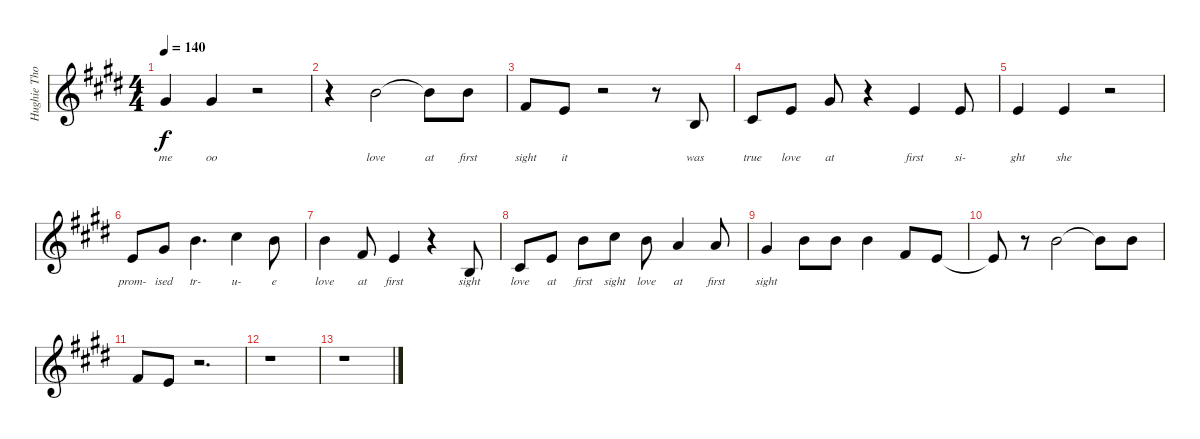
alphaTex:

\track ("Hughie Thomasson Vocals" "Hughie Tho") {instrument violin}
\staff {score}
\tuning (E4 B3 G3 D3 A2 E2) {hide}
\ts (4 4)
\tempo 140
\clef g2
\ks e
9.2.4{lyrics (0 "me") lyrics (1 "") lyrics (2 "") lyrics (3 "") lyrics (4 "") dy f} 9.2.4{lyrics (0 "oo") lyrics (1 "") lyrics (2 "") lyrics (3 "") lyrics (4 "")} r.2 |
r.4 7.1.2{lyrics (0 "love") lyrics (1 "") lyrics (2 "") lyrics (3 "") lyrics (4 "")} 7.1{t}.8{lyrics (0 "at") lyrics (1 "") lyrics (2 "") lyrics (3 "") lyrics (4 "")} 7.1.8{lyrics (0 "first") lyrics (1 "") lyrics (2 "") lyrics (3 "") lyrics (4 "")} |
7.2.8{lyrics (0 "sight") lyrics (1 "") lyrics (2 "") lyrics (3 "") lyrics (4 "")} 9.3.8{lyrics (0 "it") lyrics (1 "") lyrics (2 "") lyrics (3 "") lyrics (4 "")} r.2 r.8 9.4.8{lyrics (0 "was") lyrics (1 "") lyrics (2 "") lyrics (3 "") lyrics (4 "")} |
6.3.8{lyrics (0 "true") lyrics (1 "") lyrics (2 "") lyrics (3 "") lyrics (4 "")} 9.3.8{lyrics (0 "love") lyrics (1 "") lyrics (2 "") lyrics (3 "") lyrics (4 "")} 9.2.8{lyrics (0 "at") lyrics (1 "") lyrics (2 "") lyrics (3 "") lyrics (4 "")} r.4 9.3.4{lyrics (0 "first") lyrics (1 "") lyrics (2 "") lyrics (3 "") lyrics (4 "")} 9.3.8{lyrics (0 "si-") lyrics (1 "") lyrics (2 "") lyrics (3 "") lyrics (4 "")} |
9.3.4{lyrics (0 "ght") lyrics (1 "") lyrics (2 "") lyrics (3 "") lyrics (4 "")} 9.3.4{lyrics (0 "she") lyrics (1 "") lyrics (2 "") lyrics (3 "") lyrics (4 "")} r.2 |
9.3.8{lyrics (0 "prom-") lyrics (1 "") lyrics (2 "") lyrics (3 "") lyrics (4 "")} 9.2.8{lyrics (0 "ised") lyrics (1 "") lyrics (2 "") lyrics (3 "") lyrics (4 "")} 7.1.4{d lyrics (0 "tr-") lyrics (1 "") lyrics (2 "") lyrics (3 "") lyrics (4 "")} 9.1.4{lyrics (0 "u-") lyrics (1 "") lyrics (2 "") lyrics (3 "") lyrics (4 "")} 7.1.8{lyrics (0 "e") lyrics (1 "") lyrics (2 "") lyrics (3 "") lyrics (4 "")} |
7.1.4{lyrics (0 "love") lyrics (1 "") lyrics (2 "") lyrics (3 "") lyrics (4 "")} 7.2.8{lyrics (0 "at") lyrics (1 "") lyrics (2 "") lyrics (3 "") lyrics (4 "")} 9.3.4{lyrics (0 "first") lyrics (1 "") lyrics (2 "") lyrics (3 "") lyrics (4 "")} r.4 9.4.8{lyrics (0 "sight") lyrics (1 "") lyrics (2 "") lyrics (3 "") lyrics (4 "")} |
6.3.8{lyrics (0 "love") lyrics (1 "") lyrics (2 "") lyrics (3 "") lyrics (4 "")} 9.3.8{lyrics (0 "at") lyrics (1 "") lyrics (2 "") lyrics (3 "") lyrics (4 "")} 7.1.8{lyrics (0 "first") lyrics (1 "") lyrics (2 "") lyrics (3 "") lyrics (4 "")} 9.1.8{lyrics (0 "sight") lyrics (1 "") lyrics (2 "") lyrics (3 "") lyrics (4 "")} 7.1.8{lyrics (0 "love") lyrics (1 "") lyrics (2 "") lyrics (3 "") lyrics (4 "")} 10.2.4{lyrics (0 "at") lyrics (1 "") lyrics (2 "") lyrics (3 "") lyrics (4 "")} 10.2.8{lyrics (0 "first") lyrics (1 "") lyrics (2 "") lyrics (3 "") lyrics (4 "")} |
9.2.4{lyrics (0 "sight") lyrics (1 "") lyrics (2 "") lyrics (3 "") lyrics (4 "")} 7.1.8 7.1.8 7.1.4 7.2.8 9.3.8 |
9.3{t}.8 r.8 7.1.2 7.1{t}.8 7.1.8 |
7.2.8 9.3.8 r.2{d} |
r.1 |
r.1
